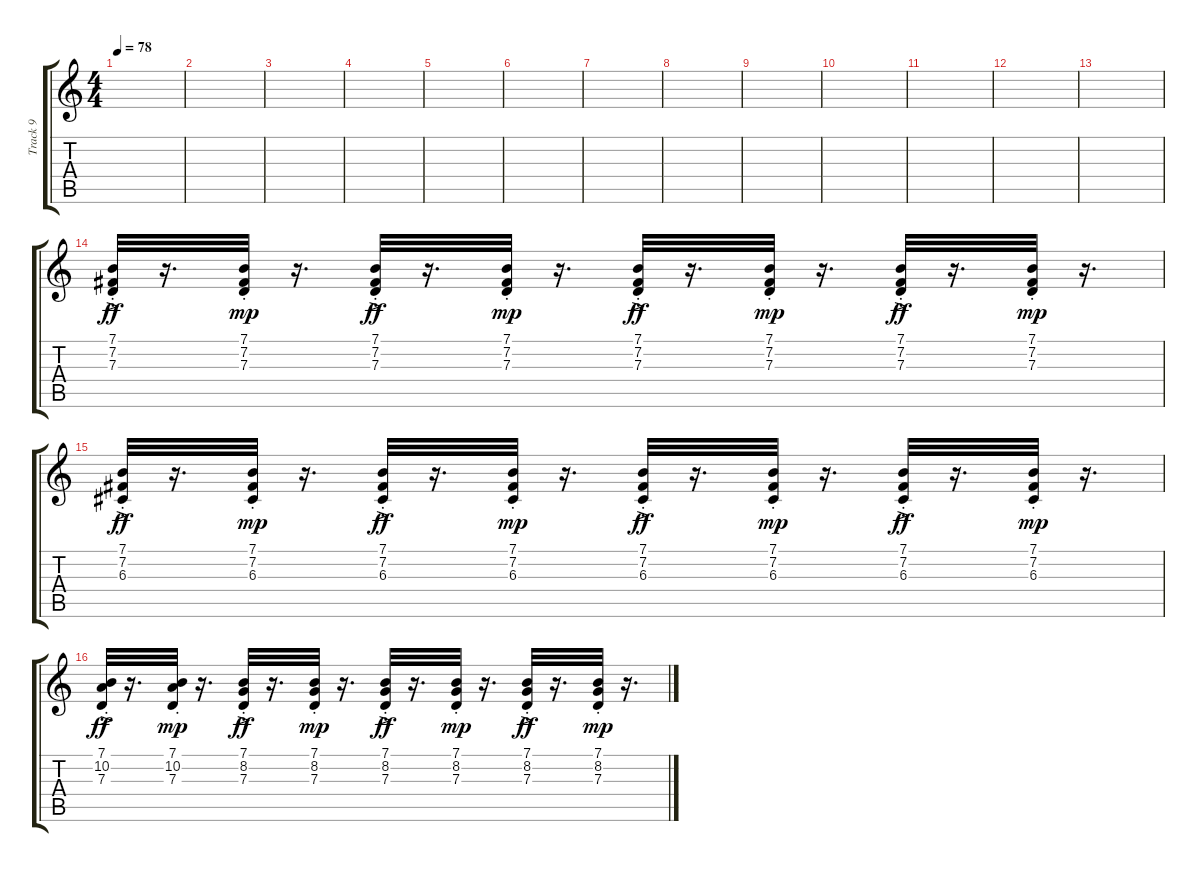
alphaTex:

\track ("Track 9" "Track 9") {instrument stringensemble1}
\staff {score tabs}
\tuning (E4 B3 G3 D3 A2 E2) {hide}
\ts (4 4)
\tempo 78
\clef g2
\ks c
|
|
|
|
|
|
|
|
|
|
|
|
|
(7.1{st} 7.2{ac st} 7.3{ac st}).32{dy ff} r.16{d} (7.1{st} 7.2{st} 7.3{st}).32{dy mp} r.16{d} (7.1{st} 7.2{ac st} 7.3{ac st}).32{dy ff} r.16{d} (7.1{st} 7.2{st} 7.3{st}).32{dy mp} r.16{d} (7.1{st} 7.2{ac st} 7.3{ac st}).32{dy ff} r.16{d} (7.1{st} 7.2{st} 7.3{st}).32{dy mp} r.16{d} (7.1{st} 7.2{ac st} 7.3{ac st}).32{dy ff} r.16{d} (7.1{st} 7.2{st} 7.3{st}).32{dy mp} r.16{d} |
(7.1{st} 7.2{ac st} 6.3{ac st}).32{dy ff} r.16{d} (7.1{st} 7.2{st} 6.3{st}).32{dy mp} r.16{d} (7.1{st} 7.2{ac st} 6.3{ac st}).32{dy ff} r.16{d} (7.1{st} 7.2{st} 6.3{st}).32{dy mp} r.16{d} (7.1{st} 7.2{ac st} 6.3{ac st}).32{dy ff} r.16{d} (7.1{st} 7.2{st} 6.3{st}).32{dy mp} r.16{d} (7.1{st} 7.2{ac st} 6.3{ac st}).32{dy ff} r.16{d} (7.1{st} 7.2{st} 6.3{st}).32{dy mp} r.16{d} |
(7.1{st} 10.2{ac st} 7.3{ac st}).32{dy ff} r.16{d} (7.1{st} 10.2{st} 7.3{st}).32{dy mp} r.16{d} (7.1{st} 8.2{ac st} 7.3{ac st}).32{dy ff} r.16{d} (7.1{st} 8.2{st} 7.3{st}).32{dy mp} r.16{d} (7.1{st} 8.2{ac st} 7.3{ac st}).32{dy ff} r.16{d} (7.1{st} 8.2{st} 7.3{st}).32{dy mp} r.16{d} (7.1{st} 8.2{ac st} 7.3{ac st}).32{dy ff} r.16{d} (7.1{st} 8.2{st} 7.3{st}).32{dy mp} r.16{d}
